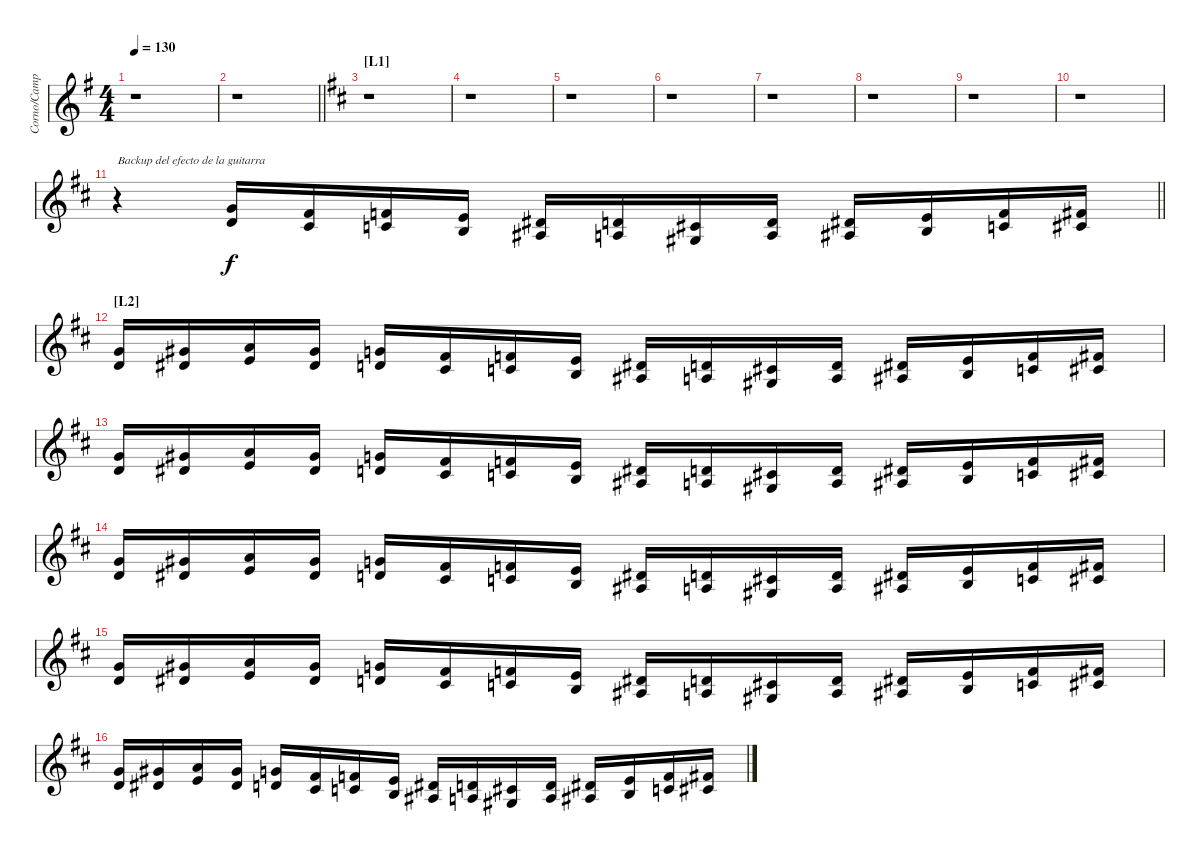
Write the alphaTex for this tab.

\track ("Corno/Campanas t./ Xilofono" "Corno/Camp") {instrument frenchhorn}
\staff {score}
\tuning (E4 B3 G3 D3 A2 E2) {hide}
\ts (4 4)
\tempo 130
\clef g2
\ks g
r.1{dy ff} |
\barLineRight lightlight
r.1 |
\section ("" "[L1]")
\ks d
r.1 |
r.1 |
r.1 |
r.1 |
r.1 |
r.1 |
r.1 |
r.1 |
\barLineRight lightlight
r.4{txt "Backup del efecto de la guitarra" volume 8 instrument guitarfretnoise} (17.4 17.5).16{dy f} (16.4 16.5).16 (15.4 15.5).16 (14.4 14.5).16 (13.4 13.5).16{volume 10 balance 16} (12.4 12.5).16 (11.4 11.5).16 (12.4 12.5).16 (13.4 13.5).16 (14.4 14.5).16 (15.4 15.5).16 (16.4 16.5).16 |
\section ("" "[L2]")
(17.4 17.5).16 (18.4 18.5).16 (19.4 19.5).16 (18.4 18.5).16 (17.4 17.5).16 (16.4 16.5).16 (15.4 15.5).16 (14.4 14.5).16 (13.4 13.5).16 (12.4 12.5).16 (11.4 11.5).16 (12.4 12.5).16 (13.4 13.5).16 (14.4 14.5).16 (15.4 15.5).16 (16.4 16.5).16 |
(17.4 17.5).16 (18.4 18.5).16 (19.4 19.5).16 (18.4 18.5).16 (17.4 17.5).16 (16.4 16.5).16 (15.4 15.5).16 (14.4 14.5).16 (13.4 13.5).16 (12.4 12.5).16 (11.4 11.5).16 (12.4 12.5).16 (13.4 13.5).16 (14.4 14.5).16 (15.4 15.5).16 (16.4 16.5).16 |
(17.4 17.5).16 (18.4 18.5).16 (19.4 19.5).16 (18.4 18.5).16 (17.4 17.5).16 (16.4 16.5).16 (15.4 15.5).16 (14.4 14.5).16 (13.4 13.5).16 (12.4 12.5).16 (11.4 11.5).16 (12.4 12.5).16 (13.4 13.5).16 (14.4 14.5).16 (15.4 15.5).16 (16.4 16.5).16 |
(17.4 17.5).16 (18.4 18.5).16 (19.4 19.5).16 (18.4 18.5).16 (17.4 17.5).16 (16.4 16.5).16 (15.4 15.5).16 (14.4 14.5).16 (13.4 13.5).16 (12.4 12.5).16 (11.4 11.5).16 (12.4 12.5).16 (13.4 13.5).16 (14.4 14.5).16 (15.4 15.5).16 (16.4 16.5).16 |
(17.4 17.5).16 (18.4 18.5).16 (19.4 19.5).16 (18.4 18.5).16 (17.4 17.5).16 (16.4 16.5).16 (15.4 15.5).16 (14.4 14.5).16 (13.4 13.5).16 (12.4 12.5).16 (11.4 11.5).16 (12.4 12.5).16 (13.4 13.5).16 (14.4 14.5).16 (15.4 15.5).16 (16.4 16.5).16
